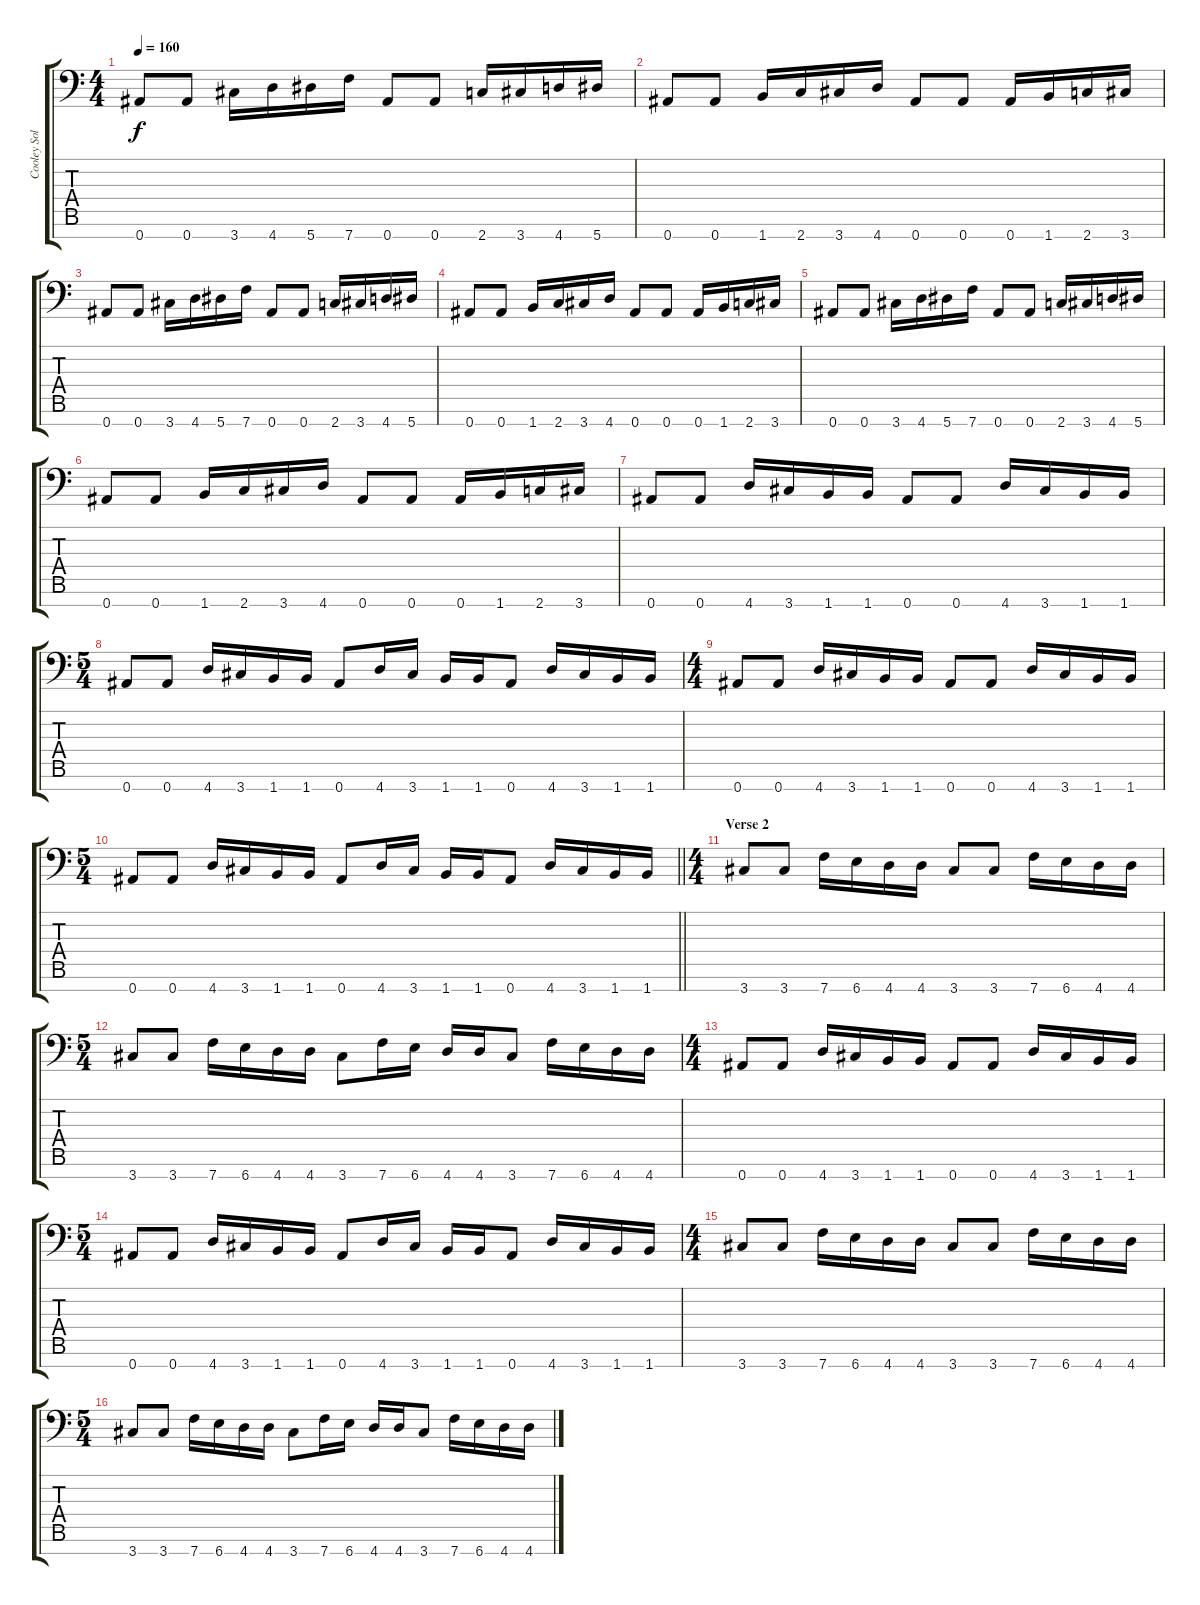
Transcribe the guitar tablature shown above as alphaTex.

\track ("Cooley Solo" "Cooley Sol") {instrument overdrivenguitar}
\staff {score tabs}
\tuning (Eb4 Bb3 Gb3 Db3 Ab2 Eb2 Bb1) {hide}
\ts (4 4)
\tempo 160
\clef f4
\ks c
0.7.8{dy f} 0.7.8 3.7.16 4.7.16 5.7.16 7.7.16 0.7.8 0.7.8 2.7.16 3.7.16 4.7.16 5.7.16 |
0.7.8 0.7.8 1.7.16 2.7.16 3.7.16 4.7.16 0.7.8 0.7.8 0.7.16 1.7.16 2.7.16 3.7.16 |
0.7.8 0.7.8 3.7.16 4.7.16 5.7.16 7.7.16 0.7.8 0.7.8 2.7.16 3.7.16 4.7.16 5.7.16 |
0.7.8 0.7.8 1.7.16 2.7.16 3.7.16 4.7.16 0.7.8 0.7.8 0.7.16 1.7.16 2.7.16 3.7.16 |
0.7.8 0.7.8 3.7.16 4.7.16 5.7.16 7.7.16 0.7.8 0.7.8 2.7.16 3.7.16 4.7.16 5.7.16 |
0.7.8 0.7.8 1.7.16 2.7.16 3.7.16 4.7.16 0.7.8 0.7.8 0.7.16 1.7.16 2.7.16 3.7.16 |
0.7.8 0.7.8 4.7.16 3.7.16 1.7.16 1.7.16 0.7.8 0.7.8 4.7.16 3.7.16 1.7.16 1.7.16 |
\ts (5 4)
0.7.8 0.7.8 4.7.16 3.7.16 1.7.16 1.7.16 0.7.8 4.7.16 3.7.16 1.7.16 1.7.16 0.7.8 4.7.16 3.7.16 1.7.16 1.7.16 |
\ts (4 4)
0.7.8 0.7.8 4.7.16 3.7.16 1.7.16 1.7.16 0.7.8 0.7.8 4.7.16 3.7.16 1.7.16 1.7.16 |
\ts (5 4)
\barLineRight lightlight
0.7.8 0.7.8 4.7.16 3.7.16 1.7.16 1.7.16 0.7.8 4.7.16 3.7.16 1.7.16 1.7.16 0.7.8 4.7.16 3.7.16 1.7.16 1.7.16 |
\ts (4 4)
\section ("" "Verse 2")
3.7.8 3.7.8 7.7.16 6.7.16 4.7.16 4.7.16 3.7.8 3.7.8 7.7.16 6.7.16 4.7.16 4.7.16 |
\ts (5 4)
3.7.8 3.7.8 7.7.16 6.7.16 4.7.16 4.7.16 3.7.8 7.7.16 6.7.16 4.7.16 4.7.16 3.7.8 7.7.16 6.7.16 4.7.16 4.7.16 |
\ts (4 4)
0.7.8 0.7.8 4.7.16 3.7.16 1.7.16 1.7.16 0.7.8 0.7.8 4.7.16 3.7.16 1.7.16 1.7.16 |
\ts (5 4)
0.7.8 0.7.8 4.7.16 3.7.16 1.7.16 1.7.16 0.7.8 4.7.16 3.7.16 1.7.16 1.7.16 0.7.8 4.7.16 3.7.16 1.7.16 1.7.16 |
\ts (4 4)
3.7.8 3.7.8 7.7.16 6.7.16 4.7.16 4.7.16 3.7.8 3.7.8 7.7.16 6.7.16 4.7.16 4.7.16 |
\ts (5 4)
3.7.8 3.7.8 7.7.16 6.7.16 4.7.16 4.7.16 3.7.8 7.7.16 6.7.16 4.7.16 4.7.16 3.7.8 7.7.16 6.7.16 4.7.16 4.7.16
